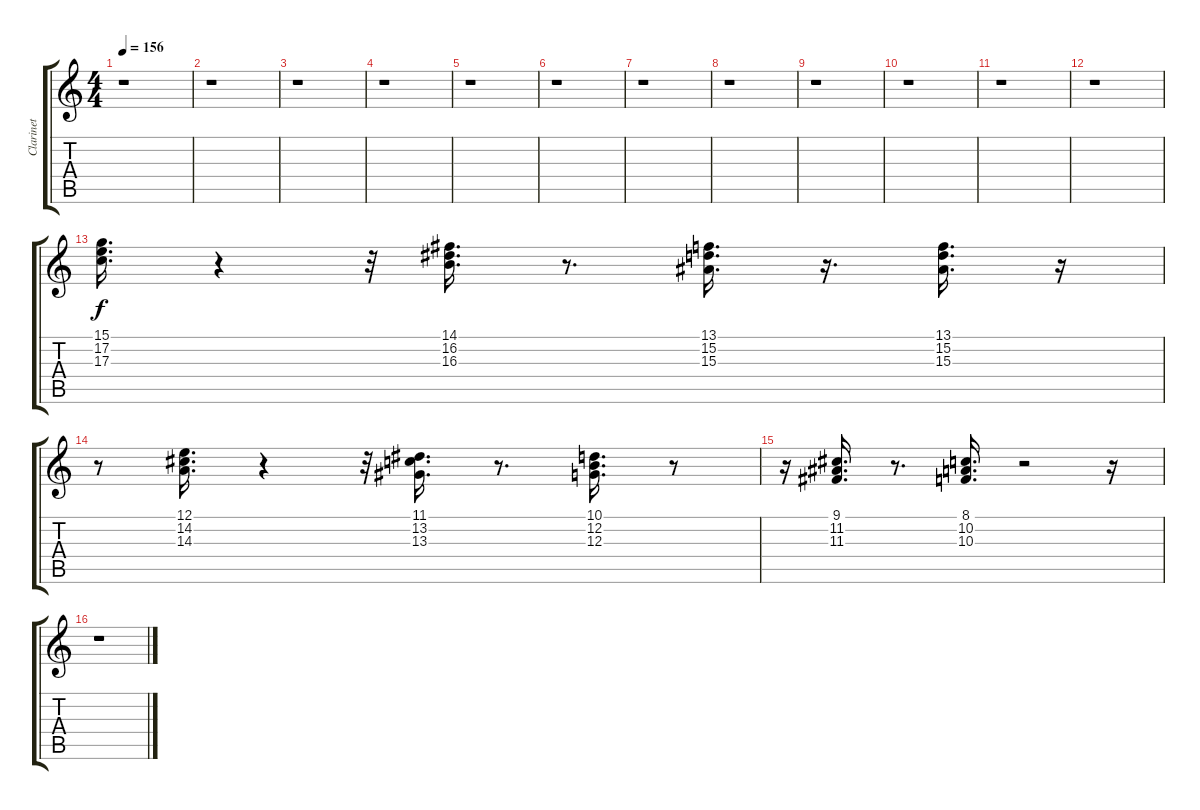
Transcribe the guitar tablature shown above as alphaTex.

\track ("Clarinet" "Clarinet") {instrument clarinet}
\staff {score tabs}
\tuning (E4 B3 G3 D3 A2 E2) {hide}
\ts (4 4)
\tempo 156
\clef g2
\ks c
r.1{dy f} |
r.1 |
r.1 |
r.1 |
r.1 |
r.1 |
r.1 |
r.1 |
r.1 |
r.1 |
r.1 |
r.1 |
(15.1 17.2 17.3).16{d} r.4 r.32 (14.1 16.2 16.3).16{d} r.8{d} (13.1 15.2 15.3).16{d} r.16{d} (13.1 15.2 15.3).16{d} r.16 |
r.8 (12.1 14.2 14.3).16{d} r.4 r.32 (11.1 13.2 13.3).16{d} r.8{d} (10.1 12.2 12.3).16{d} r.8 |
r.16 (9.1 11.2 11.3).16{d} r.8{d} (8.1 10.2 10.3).16{d} r.2 r.16 |
r.1
